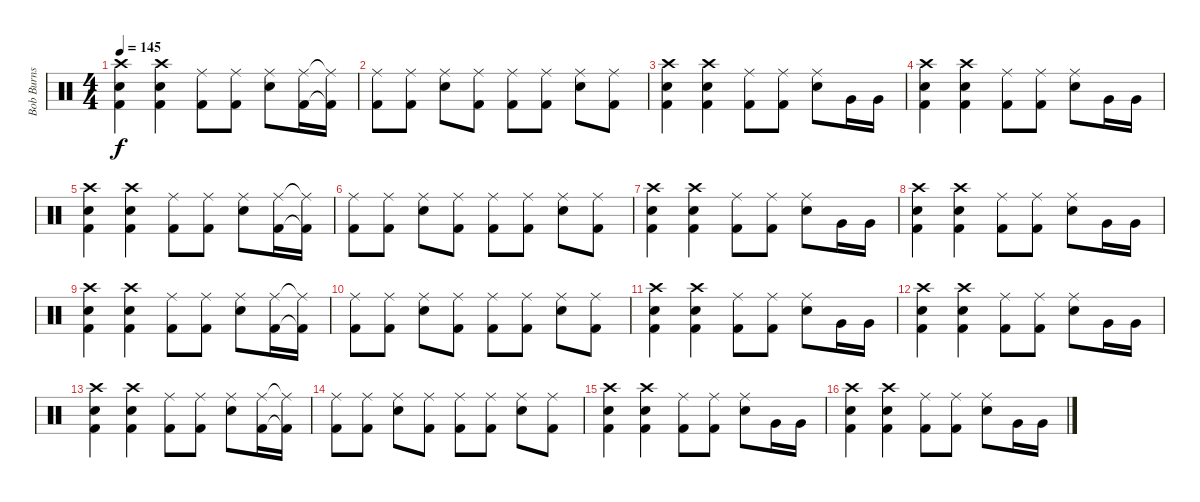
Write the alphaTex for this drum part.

\track ("Bob Burns (Drums)" "Bob Burns ") {instrument percussion}
\staff {score}
\articulation defaults
\ts (4 4)
\tempo 145
\clef neutral
\ks c
("Crash high (hit)" "Electric Snare (hit)" "Kick (hit) 2").4{dy f} ("Crash high (hit)" "Electric Snare (hit)" "Kick (hit) 2").4 ("Ride (middle)" "Kick (hit) 2").8 ("Ride (middle)" "Kick (hit) 2").8 ("Ride (middle)" "Electric Snare (hit)").8 ("Ride (middle)" "Kick (hit) 2").16 ("Ride (middle)"{t} "Kick (hit) 2"{t}).16 |
("Ride (middle)" "Kick (hit) 2").8 ("Ride (middle)" "Kick (hit) 2").8 ("Ride (middle)" "Electric Snare (hit)").8 ("Ride (middle)" "Kick (hit) 2").8 ("Ride (middle)" "Kick (hit) 2").8 ("Ride (middle)" "Kick (hit) 2").8 ("Ride (middle)" "Electric Snare (hit)").8 ("Ride (middle)" "Kick (hit) 2").8 |
("Crash high (hit)" "Electric Snare (hit)" "Kick (hit) 2").4 ("Crash high (hit)" "Electric Snare (hit)" "Kick (hit) 2").4 ("Ride (middle)" "Kick (hit) 2").8 ("Ride (middle)" "Kick (hit) 2").8 ("Ride (middle)" "Electric Snare (hit)").8 "Very Low Tom (hit)".16 "Very Low Tom (hit)".16 |
("Crash high (hit)" "Electric Snare (hit)" "Kick (hit) 2").4 ("Crash high (hit)" "Electric Snare (hit)" "Kick (hit) 2").4 ("Ride (middle)" "Kick (hit) 2").8 ("Ride (middle)" "Kick (hit) 2").8 ("Ride (middle)" "Electric Snare (hit)").8 "Very Low Tom (hit)".16 "Very Low Tom (hit)".16 |
("Crash high (hit)" "Electric Snare (hit)" "Kick (hit) 2").4 ("Crash high (hit)" "Electric Snare (hit)" "Kick (hit) 2").4 ("Ride (middle)" "Kick (hit) 2").8 ("Ride (middle)" "Kick (hit) 2").8 ("Ride (middle)" "Electric Snare (hit)").8 ("Ride (middle)" "Kick (hit) 2").16 ("Ride (middle)"{t} "Kick (hit) 2"{t}).16 |
("Ride (middle)" "Kick (hit) 2").8 ("Ride (middle)" "Kick (hit) 2").8 ("Ride (middle)" "Electric Snare (hit)").8 ("Ride (middle)" "Kick (hit) 2").8 ("Ride (middle)" "Kick (hit) 2").8 ("Ride (middle)" "Kick (hit) 2").8 ("Ride (middle)" "Electric Snare (hit)").8 ("Ride (middle)" "Kick (hit) 2").8 |
("Crash high (hit)" "Electric Snare (hit)" "Kick (hit) 2").4 ("Crash high (hit)" "Electric Snare (hit)" "Kick (hit) 2").4 ("Ride (middle)" "Kick (hit) 2").8 ("Ride (middle)" "Kick (hit) 2").8 ("Ride (middle)" "Electric Snare (hit)").8 "Very Low Tom (hit)".16 "Very Low Tom (hit)".16 |
("Crash high (hit)" "Electric Snare (hit)" "Kick (hit) 2").4 ("Crash high (hit)" "Electric Snare (hit)" "Kick (hit) 2").4 ("Ride (middle)" "Kick (hit) 2").8 ("Ride (middle)" "Kick (hit) 2").8 ("Ride (middle)" "Electric Snare (hit)").8 "Very Low Tom (hit)".16 "Very Low Tom (hit)".16 |
("Crash high (hit)" "Electric Snare (hit)" "Kick (hit) 2").4 ("Crash high (hit)" "Electric Snare (hit)" "Kick (hit) 2").4 ("Ride (middle)" "Kick (hit) 2").8 ("Ride (middle)" "Kick (hit) 2").8 ("Ride (middle)" "Electric Snare (hit)").8 ("Ride (middle)" "Kick (hit) 2").16 ("Ride (middle)"{t} "Kick (hit) 2"{t}).16 |
("Ride (middle)" "Kick (hit) 2").8 ("Ride (middle)" "Kick (hit) 2").8 ("Ride (middle)" "Electric Snare (hit)").8 ("Ride (middle)" "Kick (hit) 2").8 ("Ride (middle)" "Kick (hit) 2").8 ("Ride (middle)" "Kick (hit) 2").8 ("Ride (middle)" "Electric Snare (hit)").8 ("Ride (middle)" "Kick (hit) 2").8 |
("Crash high (hit)" "Electric Snare (hit)" "Kick (hit) 2").4 ("Crash high (hit)" "Electric Snare (hit)" "Kick (hit) 2").4 ("Ride (middle)" "Kick (hit) 2").8 ("Ride (middle)" "Kick (hit) 2").8 ("Ride (middle)" "Electric Snare (hit)").8 "Very Low Tom (hit)".16 "Very Low Tom (hit)".16 |
("Crash high (hit)" "Electric Snare (hit)" "Kick (hit) 2").4 ("Crash high (hit)" "Electric Snare (hit)" "Kick (hit) 2").4 ("Ride (middle)" "Kick (hit) 2").8 ("Ride (middle)" "Kick (hit) 2").8 ("Ride (middle)" "Electric Snare (hit)").8 "Very Low Tom (hit)".16 "Very Low Tom (hit)".16 |
("Crash high (hit)" "Electric Snare (hit)" "Kick (hit) 2").4 ("Crash high (hit)" "Electric Snare (hit)" "Kick (hit) 2").4 ("Ride (middle)" "Kick (hit) 2").8 ("Ride (middle)" "Kick (hit) 2").8 ("Ride (middle)" "Electric Snare (hit)").8 ("Ride (middle)" "Kick (hit) 2").16 ("Ride (middle)"{t} "Kick (hit) 2"{t}).16 |
("Ride (middle)" "Kick (hit) 2").8 ("Ride (middle)" "Kick (hit) 2").8 ("Ride (middle)" "Electric Snare (hit)").8 ("Ride (middle)" "Kick (hit) 2").8 ("Ride (middle)" "Kick (hit) 2").8 ("Ride (middle)" "Kick (hit) 2").8 ("Ride (middle)" "Electric Snare (hit)").8 ("Ride (middle)" "Kick (hit) 2").8 |
("Crash high (hit)" "Electric Snare (hit)" "Kick (hit) 2").4 ("Crash high (hit)" "Electric Snare (hit)" "Kick (hit) 2").4 ("Ride (middle)" "Kick (hit) 2").8 ("Ride (middle)" "Kick (hit) 2").8 ("Ride (middle)" "Electric Snare (hit)").8 "Very Low Tom (hit)".16 "Very Low Tom (hit)".16 |
("Crash high (hit)" "Electric Snare (hit)" "Kick (hit) 2").4 ("Crash high (hit)" "Electric Snare (hit)" "Kick (hit) 2").4 ("Ride (middle)" "Kick (hit) 2").8 ("Ride (middle)" "Kick (hit) 2").8 ("Ride (middle)" "Electric Snare (hit)").8 "Very Low Tom (hit)".16 "Very Low Tom (hit)".16
